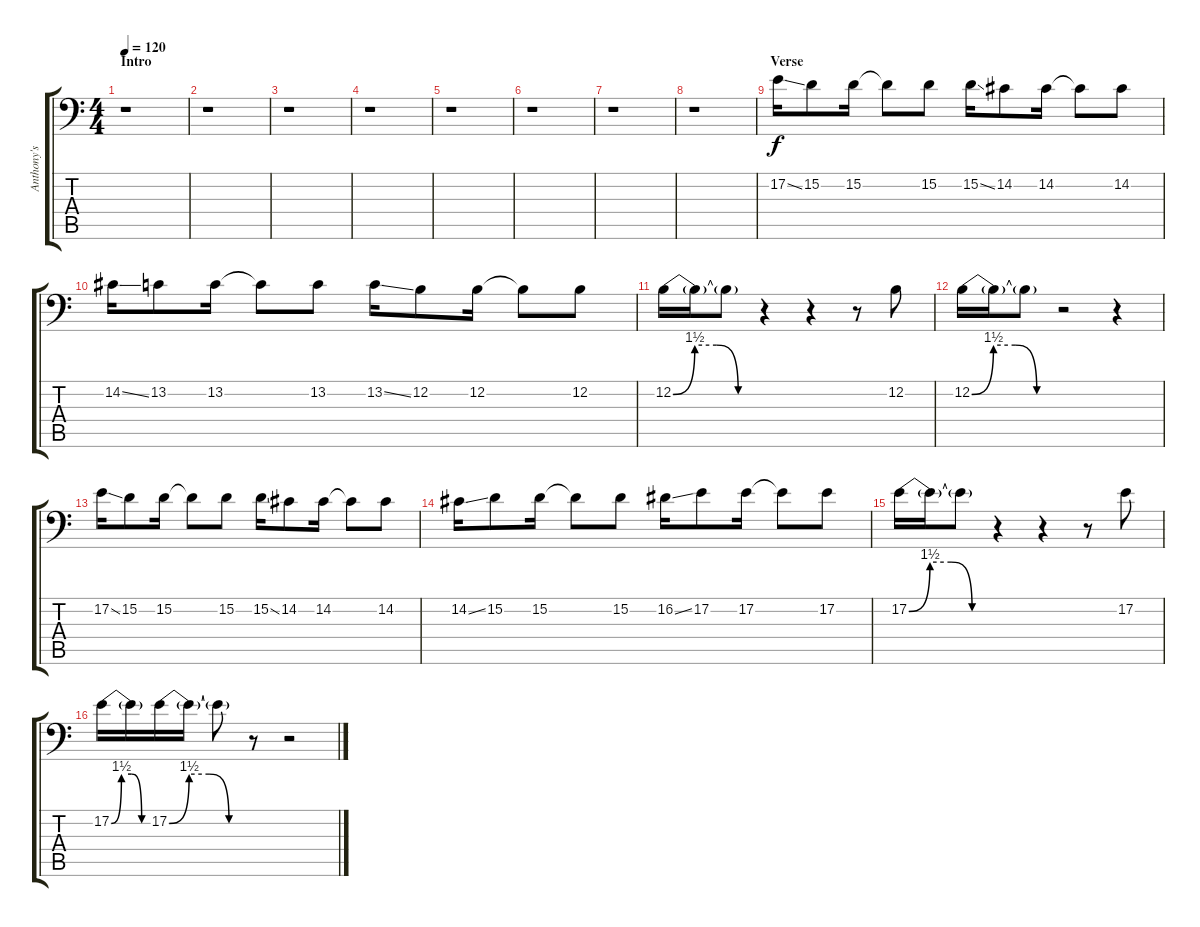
\track ("Anthony's Vocals" "Anthony's ") {instrument voiceoohs}
\staff {score tabs}
\tuning (E3 B2 G2 D2 A1 E1) {hide}
\ts (4 4)
\section ("" "Intro")
\tempo 120
\clef f4
\ks c
r.1{dy f instrument voiceoohs} |
r.1 |
r.1 |
r.1 |
r.1 |
r.1 |
r.1 |
r.1 |
\section ("" "Verse")
17.2{ss}.16 15.2.8 15.2.16 15.2{t}.8 15.2.8 15.2{ss}.16 14.2.8 14.2.16 14.2{t}.8 14.2.8 |
14.2{ss}.16 13.2.8 13.2.16 13.2{t}.8 13.2.8 13.2{ss}.16 12.2.8 12.2.16 12.2{t}.8 12.2.8 |
12.2{be (custom 0 0 15 6 30 6 45 0 60 0)}.16 12.2{t}.16 12.2{t}.8 r.4 r.4 r.8 12.2.8 |
12.2{be (custom 0 0 15 6 30 6 45 0 60 0)}.16 12.2{t}.16 12.2{t}.8 r.2 r.4 |
17.2{ss}.16 15.2.8 15.2.16 15.2{t}.8 15.2.8 15.2{ss}.16 14.2.8 14.2.16 14.2{t}.8 14.2.8 |
14.2{ss}.16 15.2.8 15.2.16 15.2{t}.8 15.2.8 16.2{ss}.16 17.2.8 17.2.16 17.2{t}.8 17.2.8 |
17.2{be (custom 0 0 15 6 30 6 45 0 60 0)}.16 17.2{t}.16 17.2{t}.8 r.4 r.4 r.8 17.2.8 |
17.2{be (custom 0 0 15 6 30 6 45 0 60 0)}.16 17.2{t}.16 17.2{be (custom 0 0 15 6 30 6 45 0 60 0)}.16 17.2{t}.16 17.2{t}.8 r.8 r.2
